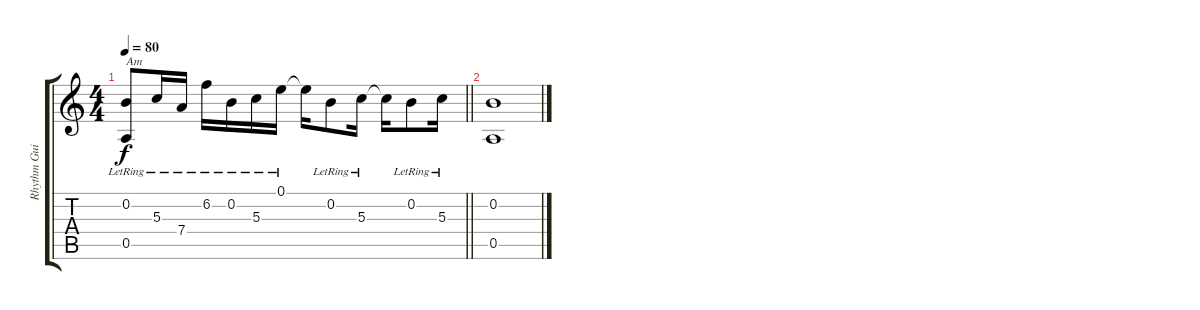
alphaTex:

\track ("Rhythm Guitar" "Rhythm Gui") {instrument electricguitarjazz}
\staff {score tabs}
\tuning (E4 B3 G3 D3 A2 E2) {hide}
\ts (4 4)
\tempo 80
\clef g2
\barLineRight lightlight
\ks aminor
(0.2{lr} 0.5{lr}).8{txt "Am" dy f} 5.3{lr}.16 7.4{lr}.16 6.2{lr}.16 0.2{lr}.16 5.3{lr}.16 0.1{lr}.16 0.1{t}.16 0.2{lr}.8 5.3{lr}.16 5.3{t}.16 0.2{lr}.8 5.3{lr}.16 |
(0.2 0.5).1
